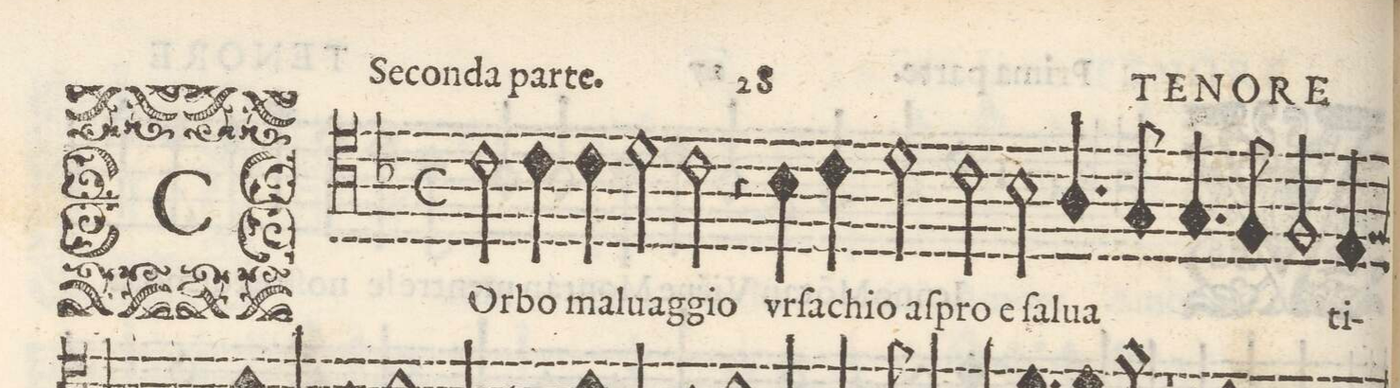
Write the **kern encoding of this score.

**kern	**text
*I"TENORE	*
*clefC4	*
*k[b-]	*
*met(C)	*
*M2/1	*
2c\	COr-
4c\	-bo
4c\	ma-
2d\	-luag-
2c\	-gio
=2-	=2-
4r	.
4B-\	vrſa-
4c\	-chio
2d\	aſ-
2c\	-pro e
2B-\	ſa-
=3-	=3-
4.A/	-lua
8G/	.
4.G/	.
8F/	.
2F/	.
4E/	ti-
=4-	=4-
*-	*-
